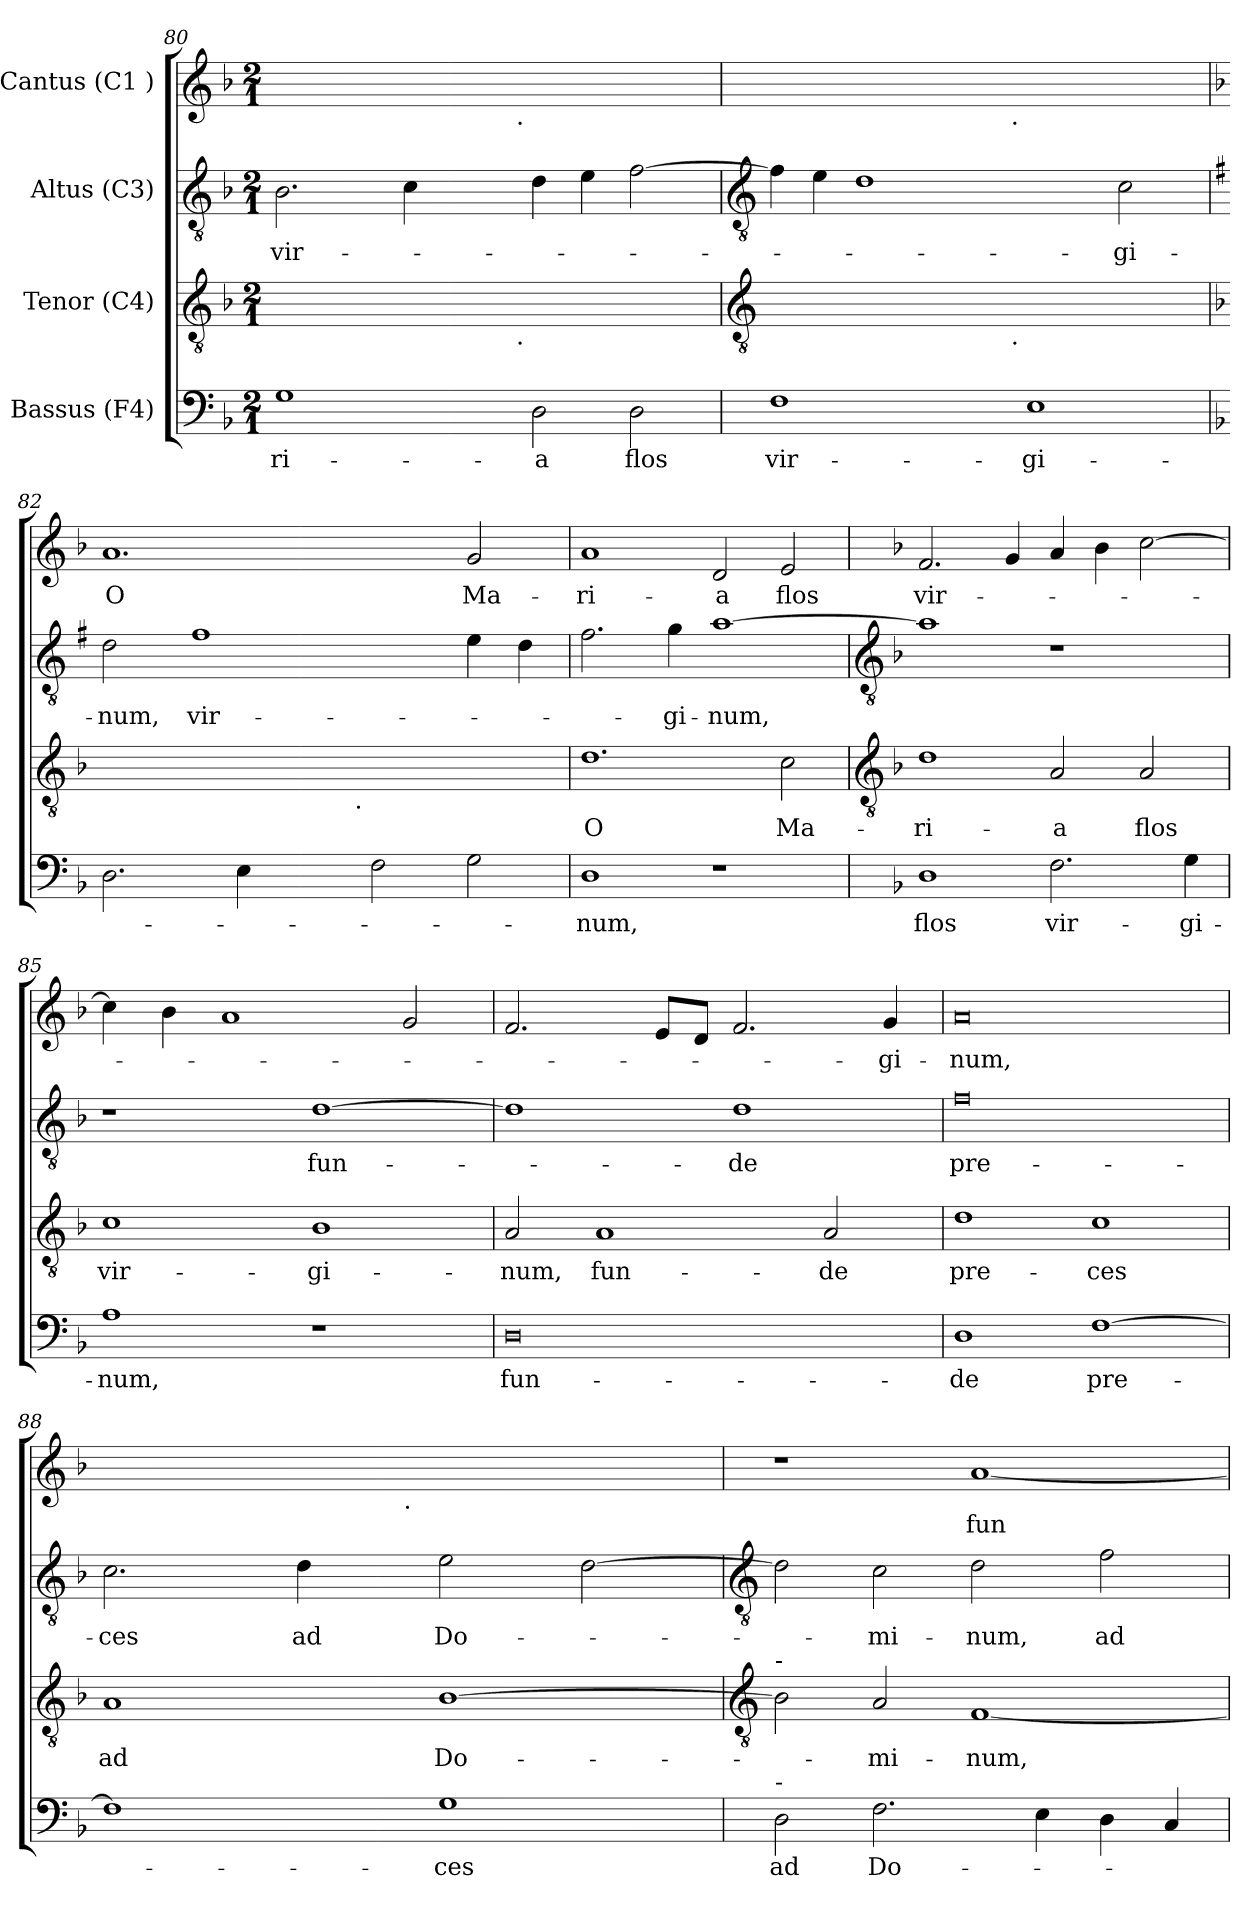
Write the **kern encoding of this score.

**kern	**text	**kern	**text	**kern	**text	**kern	**text
*part4	*part4	*part3	*part3	*part2	*part2	*part1	*part1
*staff4	*staff4	*staff3	*staff3	*staff2	*staff2	*staff1	*staff1
*I"Bassus (F4)	*	*I"Tenor (C4)	*	*I"Altus (C3)	*	*I"Cantus (C1 )	*
*clefF4	*	*clefGv2	*	*clefGv2	*	*clefG2	*
*k[b-]	*	*k[b-]	*	*k[b-]	*	*k[b-]	*
*F:	*	*F:	*	*F:	*	*F:	*
*M2/1	*	*M2/1	*	*M2/1	*	*M2/1	*
=80	=80	=80	=80	=80	=80	=80	=80
!	!LO:LY:b	!	!	!	!LO:LY:b	!	!
1G	-ri-	4ryy	.	2.B-\	vir-	4ryy	.
.	.	4ryy	.	.	.	4ryy	.
.	.	4ryy	.	.	.	4ryy	.
.	.	64ryy	.	4c\	.	64ryy	.
.	.	64ryy	.	.	.	64ryy	.
.	.	64ryy	.	.	.	64ryy	.
.	.	64ryy	.	.	.	64ryy	.
.	.	64ryy	.	.	.	64ryy	.
.	.	64ryy	.	.	.	64ryy	.
.	.	64ryy	.	.	.	64ryy	.
.	.	64ryy	.	.	.	64ryy	.
.	.	64ryy	.	.	.	64ryy	.
.	.	64ryy	.	.	.	64ryy	.
.	.	64ryy	.	.	.	64ryy	.
.	.	64ryy	.	.	.	64ryy	.
.	.	64ryy	.	.	.	64ryy	.
.	.	64ryy	.	.	.	64ryy	.
!	!	!	!	!	!	!LO:TX:b:t=.	!
!	!	!LO:TX:b:t=.	!	!	!	!	!
.	.	64ryy	.	.	.	64ryy	.
.	.	4ryy	.	.	.	4ryy	.
!	!LO:LY:b	!	!	!	!	!	!
2D\	-a	.	.	4d\	.	.	.
.	.	4ryy	.	.	.	4ryy	.
.	.	.	.	4e\	.	.	.
.	.	4ryy	.	.	.	4ryy	.
!	!LO:LY:b	!	!	!	!	!	!
2D\	flos	.	.	[2f\	.	.	.
.	.	4ryy	.	.	.	4ryy	.
.	.	64ryy	.	.	.	64ryy	.
!!LO:LB:g=z
=81	=81	=81	=81	=81	=81	=81	=81
*	*	*clefGv2	*	*clefGv2	*	*	*
!	!LO:LY:b	!	!	!	!	!	!
1F	vir-	4ryy	.	4f\]	.	4ryy	.
.	.	4ryy	.	4e\	.	4ryy	.
.	.	4ryy	.	1d	.	4ryy	.
.	.	64ryy	.	.	.	64ryy	.
.	.	64ryy	.	.	.	64ryy	.
.	.	64ryy	.	.	.	64ryy	.
.	.	64ryy	.	.	.	64ryy	.
.	.	64ryy	.	.	.	64ryy	.
.	.	64ryy	.	.	.	64ryy	.
.	.	64ryy	.	.	.	64ryy	.
.	.	64ryy	.	.	.	64ryy	.
.	.	64ryy	.	.	.	64ryy	.
.	.	64ryy	.	.	.	64ryy	.
.	.	64ryy	.	.	.	64ryy	.
.	.	64ryy	.	.	.	64ryy	.
.	.	64ryy	.	.	.	64ryy	.
.	.	64ryy	.	.	.	64ryy	.
!	!	!	!	!	!	!LO:TX:b:t=.	!
!	!	!LO:TX:b:t=.	!	!	!	!	!
.	.	64ryy	.	.	.	64ryy	.
.	.	4ryy	.	.	.	4ryy	.
!	!LO:LY:b	!	!	!	!	!	!
1E	-gi-	.	.	.	.	.	.
.	.	4ryy	.	.	.	4ryy	.
.	.	4ryy	.	.	.	4ryy	.
!	!	!	!	!	!LO:LY:b	!	!
.	.	.	.	2c\	-gi-	.	.
.	.	4ryy	.	.	.	4ryy	.
.	.	64ryy	.	.	.	64ryy	.
=82	=82	=82	=82	=82	=82	=82	=82
*	*	*	*	*k[f#]	*	*	*
*	*	*	*	*G:	*	*	*
!	!	!	!	!	!LO:LY:b	!	!LO:LY:b
2.D\	.	4ryy	.	2d\	-num,	1.a	O
.	.	4ryy	.	.	.	.	.
!	!	!	!	!	!LO:LY:b	!	!
.	.	4ryy	.	1f#	vir-	.	.
4E\	.	64ryy	.	.	.	.	.
.	.	64ryy	.	.	.	.	.
.	.	64ryy	.	.	.	.	.
.	.	64ryy	.	.	.	.	.
.	.	64ryy	.	.	.	.	.
.	.	64ryy	.	.	.	.	.
.	.	64ryy	.	.	.	.	.
.	.	64ryy	.	.	.	.	.
.	.	64ryy	.	.	.	.	.
.	.	64ryy	.	.	.	.	.
.	.	64ryy	.	.	.	.	.
.	.	64ryy	.	.	.	.	.
.	.	64ryy	.	.	.	.	.
.	.	64ryy	.	.	.	.	.
!	!	!LO:TX:b:t=.	!	!	!	!	!
.	.	64ryy	.	.	.	.	.
.	.	4ryy	.	.	.	.	.
2F\	.	.	.	.	.	.	.
.	.	4ryy	.	.	.	.	.
.	.	4ryy	.	.	.	.	.
!	!	!	!	!	!	!	!LO:LY:b
2G\	.	.	.	4e\	.	2g/	Ma-
.	.	4ryy	.	.	.	.	.
.	.	.	.	4d\	.	.	.
.	.	64ryy	.	.	.	.	.
=83	=83	=83	=83	=83	=83	=83	=83
!	!LO:LY:b	!	!LO:LY:b	!	!	!	!LO:LY:b
1D	-num,	1.d	O	2.f#\	.	1a	-ri-
!	!	!	!	!	!LO:LY:b	!	!
.	.	.	.	4g\	-gi-	.	.
!	!	!	!	!	!LO:LY:b	!	!LO:LY:b
1r	.	.	.	[1a	-num,	2d/	-a
!	!	!	!LO:LY:b	!	!	!	!LO:LY:b
.	.	2c\	Ma-	.	.	2e/	flos
!!LO:LB:g=z
=84	=84	=84	=84	=84	=84	=84	=84
*	*	*clefGv2	*	*clefGv2	*	*	*
*	*	*	*	*k[b-]	*	*	*
*	*	*	*	*F:	*	*	*
!	!LO:LY:b	!	!LO:LY:b	!	!	!	!LO:LY:b
1D	flos	1d	-ri-	1a]	.	2.f/	vir-
.	.	.	.	.	.	4g/	.
!	!LO:LY:b	!	!LO:LY:b	!	!	!	!
2.F\	vir-	2A/	-a	1r	.	4a/	.
.	.	.	.	.	.	4b-\	.
!	!	!	!LO:LY:b	!	!	!	!
.	.	2A/	flos	.	.	[2cc\	.
!	!LO:LY:b	!	!	!	!	!	!
4G\	-gi-	.	.	.	.	.	.
=85	=85	=85	=85	=85	=85	=85	=85
!	!LO:LY:b	!	!LO:LY:b	!	!	!	!
1A	-num,	1c	vir-	1r	.	4cc\]	.
.	.	.	.	.	.	4b-\	.
.	.	.	.	.	.	1a	.
!	!	!	!LO:LY:b	!	!LO:LY:b	!	!
1r	.	1B-	-gi-	[1d	fun-	.	.
.	.	.	.	.	.	2g/	.
=86	=86	=86	=86	=86	=86	=86	=86
!	!LO:LY:b	!	!LO:LY:b	!	!	!	!
0D	fun-	2A/	-num,	1d]	.	2.f/	.
!	!	!	!LO:LY:b	!	!	!	!
.	.	1A	fun-	.	.	.	.
.	.	.	.	.	.	8e/L	.
.	.	.	.	.	.	8d/J	.
!	!	!	!	!	!LO:LY:b	!	!
.	.	.	.	1d	-de	2.f/	.
!	!	!	!LO:LY:b	!	!	!	!
.	.	2A/	-de	.	.	.	.
!	!	!	!	!	!	!	!LO:LY:b
.	.	.	.	.	.	4g/	-gi-
=87	=87	=87	=87	=87	=87	=87	=87
!	!LO:LY:b	!	!LO:LY:b	!	!LO:LY:b	!	!LO:LY:b
1D	-de	1d	pre-	0f	pre-	0a	-num,
!	!LO:LY:b	!	!LO:LY:b	!	!	!	!
[1F	pre-	1c	-ces	.	.	.	.
=88	=88	=88	=88	=88	=88	=88	=88
!	!	!	!LO:LY:b	!	!LO:LY:b	!	!
1F]	.	1A	ad	2.c\	-ces	4ryy	.
.	.	.	.	.	.	4ryy	.
.	.	.	.	.	.	4ryy	.
!	!	!	!	!	!LO:LY:b	!	!
.	.	.	.	4d\	ad	32ryy	.
.	.	.	.	.	.	32ryy	.
.	.	.	.	.	.	32ryy	.
.	.	.	.	.	.	32ryy	.
.	.	.	.	.	.	32ryy	.
.	.	.	.	.	.	32ryy	.
!	!	!	!	!	!	!LO:TX:b:t=.	!
.	.	.	.	.	.	32ryy	.
.	.	.	.	.	.	4ryy	.
!	!LO:LY:b	!	!LO:LY:b	!	!LO:LY:b	!	!
1G	-ces	[1B-	Do-	2e\	Do-	.	.
.	.	.	.	.	.	4ryy	.
.	.	.	.	.	.	4ryy	.
.	.	.	.	[2d\	.	.	.
.	.	.	.	.	.	4ryy	.
.	.	.	.	.	.	32ryy	.
!!LO:LB:g=z
=89	=89	=89	=89	=89	=89	=89	=89
*	*	*clefGv2	*	*clefGv2	*	*	*
!	!	!LO:TX:a:t=-	!	!	!	!	!
!LO:TX:a:t=-	!	!	!	!	!	!	!
!	!LO:LY:b	!	!	!	!	!	!
2D\	ad	2B-\]	.	2d\]	.	1r	.
!	!LO:LY:b	!	!LO:LY:b	!	!LO:LY:b	!	!
2.F\	Do-	2A/	-mi-	2c\	-mi-	.	.
!	!	!	!LO:LY:b	!	!LO:LY:b	!	!LO:LY:b
.	.	[1F	-num,	2d\	-num,	[1a	fun-
4E\	.	.	.	.	.	.	.
!	!	!	!	!	!LO:LY:b	!	!
4D\	.	.	.	2f\	ad	.	.
4C/	.	.	.	.	.	.	.
=	=	=	=	=	=	=	=
*-	*-	*-	*-	*-	*-	*-	*-
